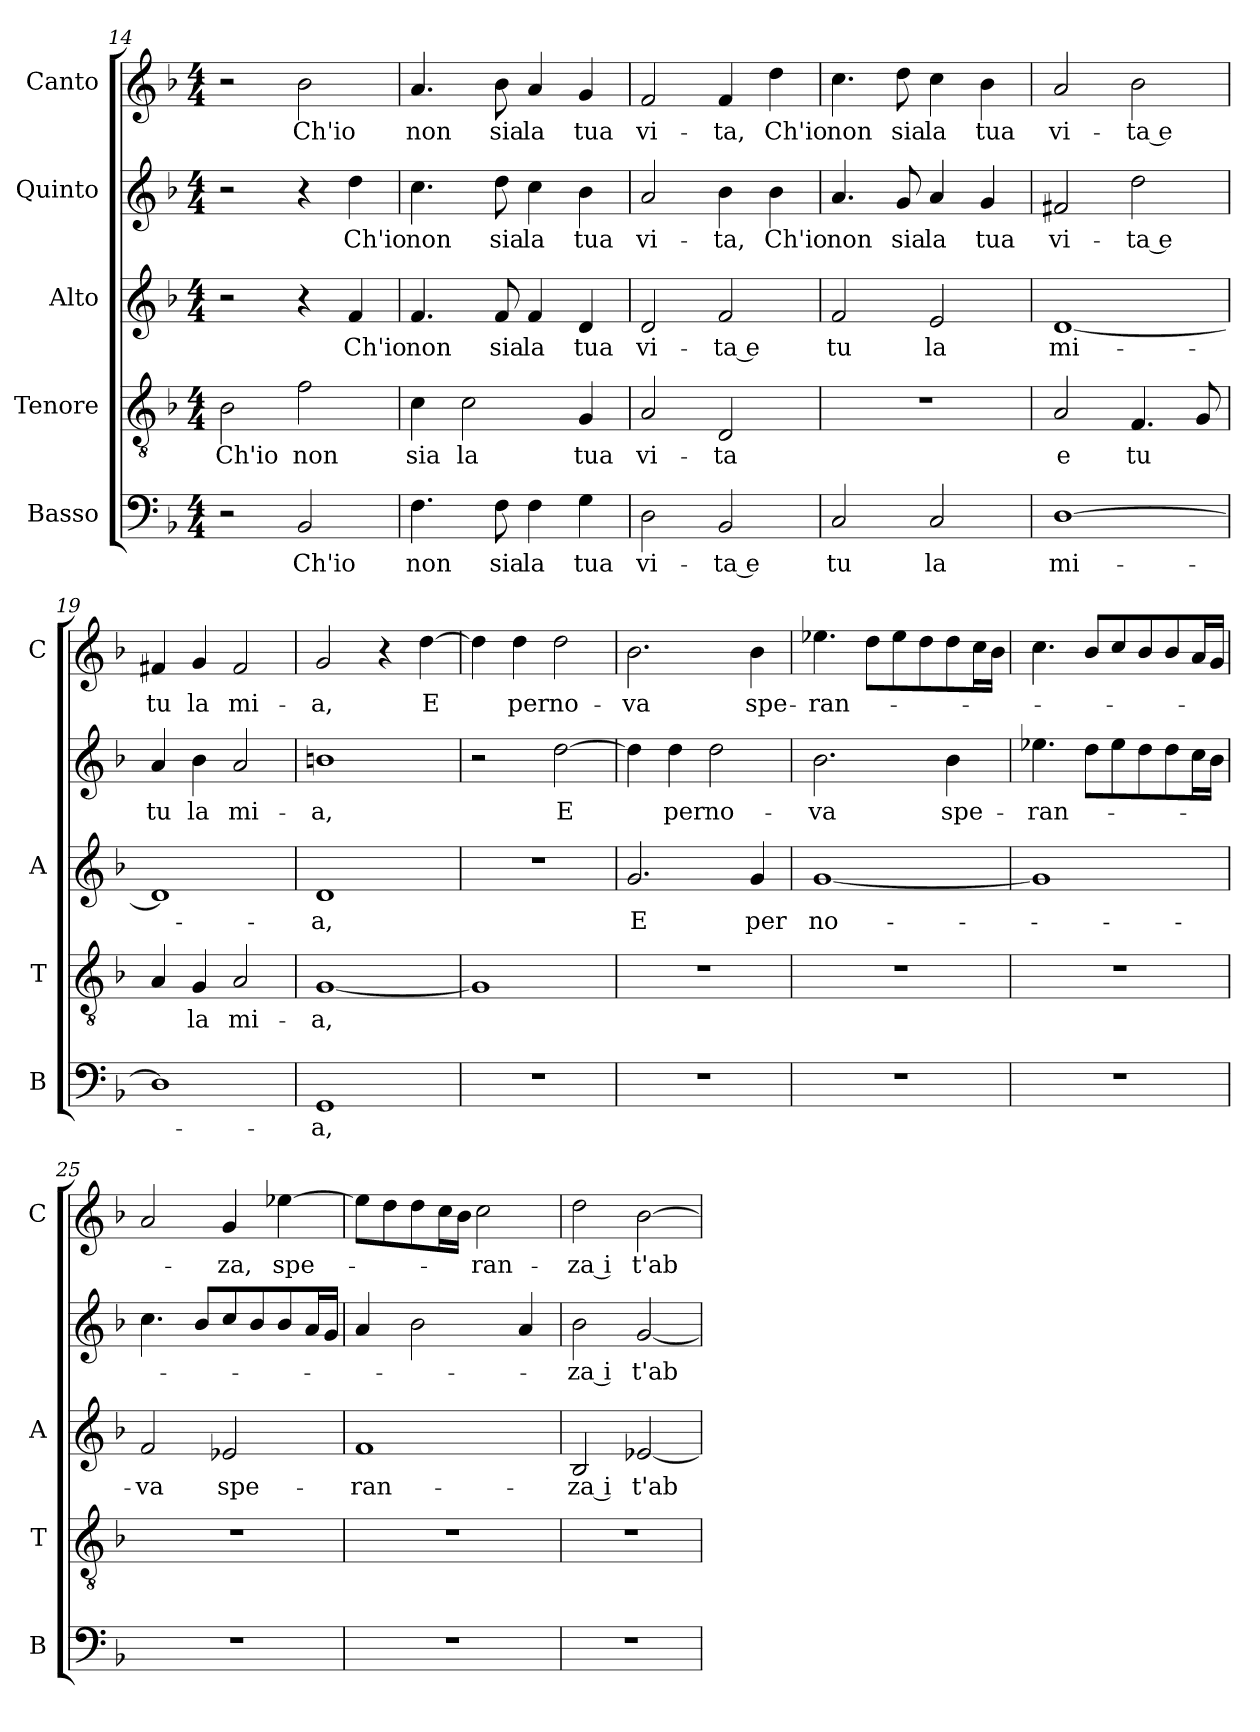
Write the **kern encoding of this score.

**kern	**text	**kern	**text	**kern	**text	**kern	**text	**kern	**text
*part5	*part5	*part4	*part4	*part3	*part3	*part2	*part2	*part1	*part1
*staff5	*staff5	*staff4	*staff4	*staff3	*staff3	*staff2	*staff2	*staff1	*staff1
*I"Basso	*	*I"Tenore	*	*I"Alto	*	*I"Quinto	*	*I"Canto	*
*I'B	*	*I'T	*	*I'A	*	*	*	*I'C	*
!!LO:LB:g=z
*clefF4	*	*clefGv2	*	*clefG2	*	*clefG2	*	*clefG2	*
*k[b-]	*	*k[b-]	*	*k[b-]	*	*k[b-]	*	*k[b-]	*
*F:	*	*F:	*	*F:	*	*F:	*	*F:	*
*M4/4	*	*M4/4	*	*M4/4	*	*M4/4	*	*M4/4	*
=14	=14	=14	=14	=14	=14	=14	=14	=14	=14
!	!	!	!LO:LY:b	!	!	!	!	!	!
2r	.	2B-\	Ch'io	2r	.	2r	.	2r	.
!	!LO:LY:b	!	!LO:LY:b	!	!	!	!	!	!LO:LY:b
2BB-/	Ch'io	2f\	non	4r	.	4r	.	2b-\	Ch'io
!	!	!	!	!	!LO:LY:b	!	!LO:LY:b	!	!
.	.	.	.	4f/	Ch'io	4dd\	Ch'io	.	.
=15	=15	=15	=15	=15	=15	=15	=15	=15	=15
!	!LO:LY:b	!	!LO:LY:b	!	!LO:LY:b	!	!LO:LY:b	!	!LO:LY:b
4.F\	non	4c\	sia	4.f/	non	4.cc\	non	4.a/	non
!	!	!	!LO:LY:b	!	!	!	!	!	!
.	.	2c\	la	.	.	.	.	.	.
!	!LO:LY:b	!	!	!	!LO:LY:b	!	!LO:LY:b	!	!LO:LY:b
8F\	sia	.	.	8f/	sia	8dd\	sia	8b-\	sia
!	!LO:LY:b	!	!	!	!LO:LY:b	!	!LO:LY:b	!	!LO:LY:b
4F\	la	.	.	4f/	la	4cc\	la	4a/	la
!	!LO:LY:b	!	!LO:LY:b	!	!LO:LY:b	!	!LO:LY:b	!	!LO:LY:b
4G\	tua	4G/	tua	4d/	tua	4b-\	tua	4g/	tua
=16	=16	=16	=16	=16	=16	=16	=16	=16	=16
!	!LO:LY:b	!	!LO:LY:b	!	!LO:LY:b	!	!LO:LY:b	!	!LO:LY:b
2D\	vi-	2A/	vi-	2d/	vi-	2a/	vi-	2f/	vi-
!	!LO:LY:b	!	!LO:LY:b	!	!LO:LY:b	!	!LO:LY:b	!	!LO:LY:b
2BB-/	-ta e	2D/	-ta	2f/	-ta e	4b-\	-ta,	4f/	-ta,
!	!	!	!	!	!	!	!LO:LY:b	!	!LO:LY:b
.	.	.	.	.	.	4b-\	Ch'io	4dd\	Ch'io
=17	=17	=17	=17	=17	=17	=17	=17	=17	=17
!	!LO:LY:b	!	!	!	!LO:LY:b	!	!LO:LY:b	!	!LO:LY:b
2C/	tu	1r	.	2f/	tu	4.a/	non	4.cc\	non
!	!	!	!	!	!	!	!LO:LY:b	!	!LO:LY:b
.	.	.	.	.	.	8g/	sia	8dd\	sia
!	!LO:LY:b	!	!	!	!LO:LY:b	!	!LO:LY:b	!	!LO:LY:b
2C/	la	.	.	2e/	la	4a/	la	4cc\	la
!	!	!	!	!	!	!	!LO:LY:b	!	!LO:LY:b
.	.	.	.	.	.	4g/	tua	4b-\	tua
=18	=18	=18	=18	=18	=18	=18	=18	=18	=18
!	!LO:LY:b	!	!LO:LY:b	!	!LO:LY:b	!	!LO:LY:b	!	!LO:LY:b
[1D	mi-	2A/	e	[1d	mi-	2f#X/	vi-	2a/	vi-
!	!	!	!LO:LY:b	!	!	!	!LO:LY:b	!	!LO:LY:b
.	.	4.F/	tu	.	.	2dd\	-ta e	2b-\	-ta e
.	.	8G/	.	.	.	.	.	.	.
=19	=19	=19	=19	=19	=19	=19	=19	=19	=19
!	!	!	!	!	!	!	!LO:LY:b	!	!LO:LY:b
1D]	.	4A/	.	1d]	.	4a/	tu	4f#X/	tu
!	!	!	!LO:LY:b	!	!	!	!LO:LY:b	!	!LO:LY:b
.	.	4G/	la	.	.	4b-\	la	4g/	la
!	!	!	!LO:LY:b	!	!	!	!LO:LY:b	!	!LO:LY:b
.	.	2A/	mi-	.	.	2a/	mi-	2f#/	mi-
=20	=20	=20	=20	=20	=20	=20	=20	=20	=20
!	!LO:LY:b	!	!LO:LY:b	!	!LO:LY:b	!	!LO:LY:b	!	!LO:LY:b
1GG	-a,	[1G	-a,	1d	-a,	1bn	-a,	2g/	-a,
.	.	.	.	.	.	.	.	4r	.
!	!	!	!	!	!	!	!	!	!LO:LY:b
.	.	.	.	.	.	.	.	[4dd\	E
=21	=21	=21	=21	=21	=21	=21	=21	=21	=21
1r	.	1G]	.	1r	.	2r	.	4dd\]	.
!	!	!	!	!	!	!	!	!	!LO:LY:b
.	.	.	.	.	.	.	.	4dd\	per
!	!	!	!	!	!	!	!LO:LY:b	!	!LO:LY:b
.	.	.	.	.	.	[2dd\	E	2dd\	no-
!!LO:PB:g=z
=22	=22	=22	=22	=22	=22	=22	=22	=22	=22
!	!	!	!	!	!LO:LY:b	!	!	!	!LO:LY:b
1r	.	1r	.	2.g/	E	4dd\]	.	2.b-\	-va
!	!	!	!	!	!	!	!LO:LY:b	!	!
.	.	.	.	.	.	4dd\	per	.	.
!	!	!	!	!	!	!	!LO:LY:b	!	!
.	.	.	.	.	.	2dd\	no-	.	.
!	!	!	!	!	!LO:LY:b	!	!	!	!LO:LY:b
.	.	.	.	4g/	per	.	.	4b-\	spe-
=23	=23	=23	=23	=23	=23	=23	=23	=23	=23
!	!	!	!	!	!LO:LY:b	!	!LO:LY:b	!	!LO:LY:b
1r	.	1r	.	[1g	no-	2.b-\	-va	4.ee-X\	-ran-
.	.	.	.	.	.	.	.	8dd\L	.
.	.	.	.	.	.	.	.	8ee-\	.
.	.	.	.	.	.	.	.	8dd\	.
!	!	!	!	!	!	!	!LO:LY:b	!	!
.	.	.	.	.	.	4b-\	spe-	8dd\	.
.	.	.	.	.	.	.	.	16cc\L	.
.	.	.	.	.	.	.	.	16b-\JJ	.
=24	=24	=24	=24	=24	=24	=24	=24	=24	=24
!	!	!	!	!	!	!	!LO:LY:b	!	!
1r	.	1r	.	1g]	.	4.ee-X\	-ran-	4.cc\	.
.	.	.	.	.	.	8dd\L	.	8b-/L	.
.	.	.	.	.	.	8ee-\	.	8cc/	.
.	.	.	.	.	.	8dd\	.	8b-/	.
.	.	.	.	.	.	8dd\	.	8b-/	.
.	.	.	.	.	.	16cc\L	.	16a/L	.
.	.	.	.	.	.	16b-\JJ	.	16g/JJ	.
=25	=25	=25	=25	=25	=25	=25	=25	=25	=25
!	!	!	!	!	!LO:LY:b	!	!	!	!
1r	.	1r	.	2f/	-va	4.cc\	.	2a/	.
.	.	.	.	.	.	8b-/L	.	.	.
!	!	!	!	!	!LO:LY:b	!	!	!	!LO:LY:b
.	.	.	.	2e-X/	spe-	8cc/	.	4g/	-za,
.	.	.	.	.	.	8b-/	.	.	.
!	!	!	!	!	!	!	!	!	!LO:LY:b
.	.	.	.	.	.	8b-/	.	[4ee-X\	spe-
.	.	.	.	.	.	16a/L	.	.	.
.	.	.	.	.	.	16g/JJ	.	.	.
=26	=26	=26	=26	=26	=26	=26	=26	=26	=26
!	!	!	!	!	!LO:LY:b	!	!	!	!
1r	.	1r	.	1f	-ran-	4a/	.	8ee-\L]	.
.	.	.	.	.	.	.	.	8dd\	.
.	.	.	.	.	.	2b-\	.	8dd\	.
.	.	.	.	.	.	.	.	16cc\L	.
.	.	.	.	.	.	.	.	16b-\JJ	.
!	!	!	!	!	!	!	!	!	!LO:LY:b
.	.	.	.	.	.	.	.	2cc\	-ran-
.	.	.	.	.	.	4a/	.	.	.
=27	=27	=27	=27	=27	=27	=27	=27	=27	=27
!	!	!	!	!	!LO:LY:b	!	!LO:LY:b	!	!LO:LY:b
1r	.	1r	.	2B-/	-za i	2b-\	-za i	2dd\	-za i
!	!	!	!	!	!LO:LY:b	!	!LO:LY:b	!	!LO:LY:b
.	.	.	.	[2e-X/	t'ab-	[2g/	t'ab-	[2b-\	t'ab-
=	=	=	=	=	=	=	=	=	=
*-	*-	*-	*-	*-	*-	*-	*-	*-	*-
